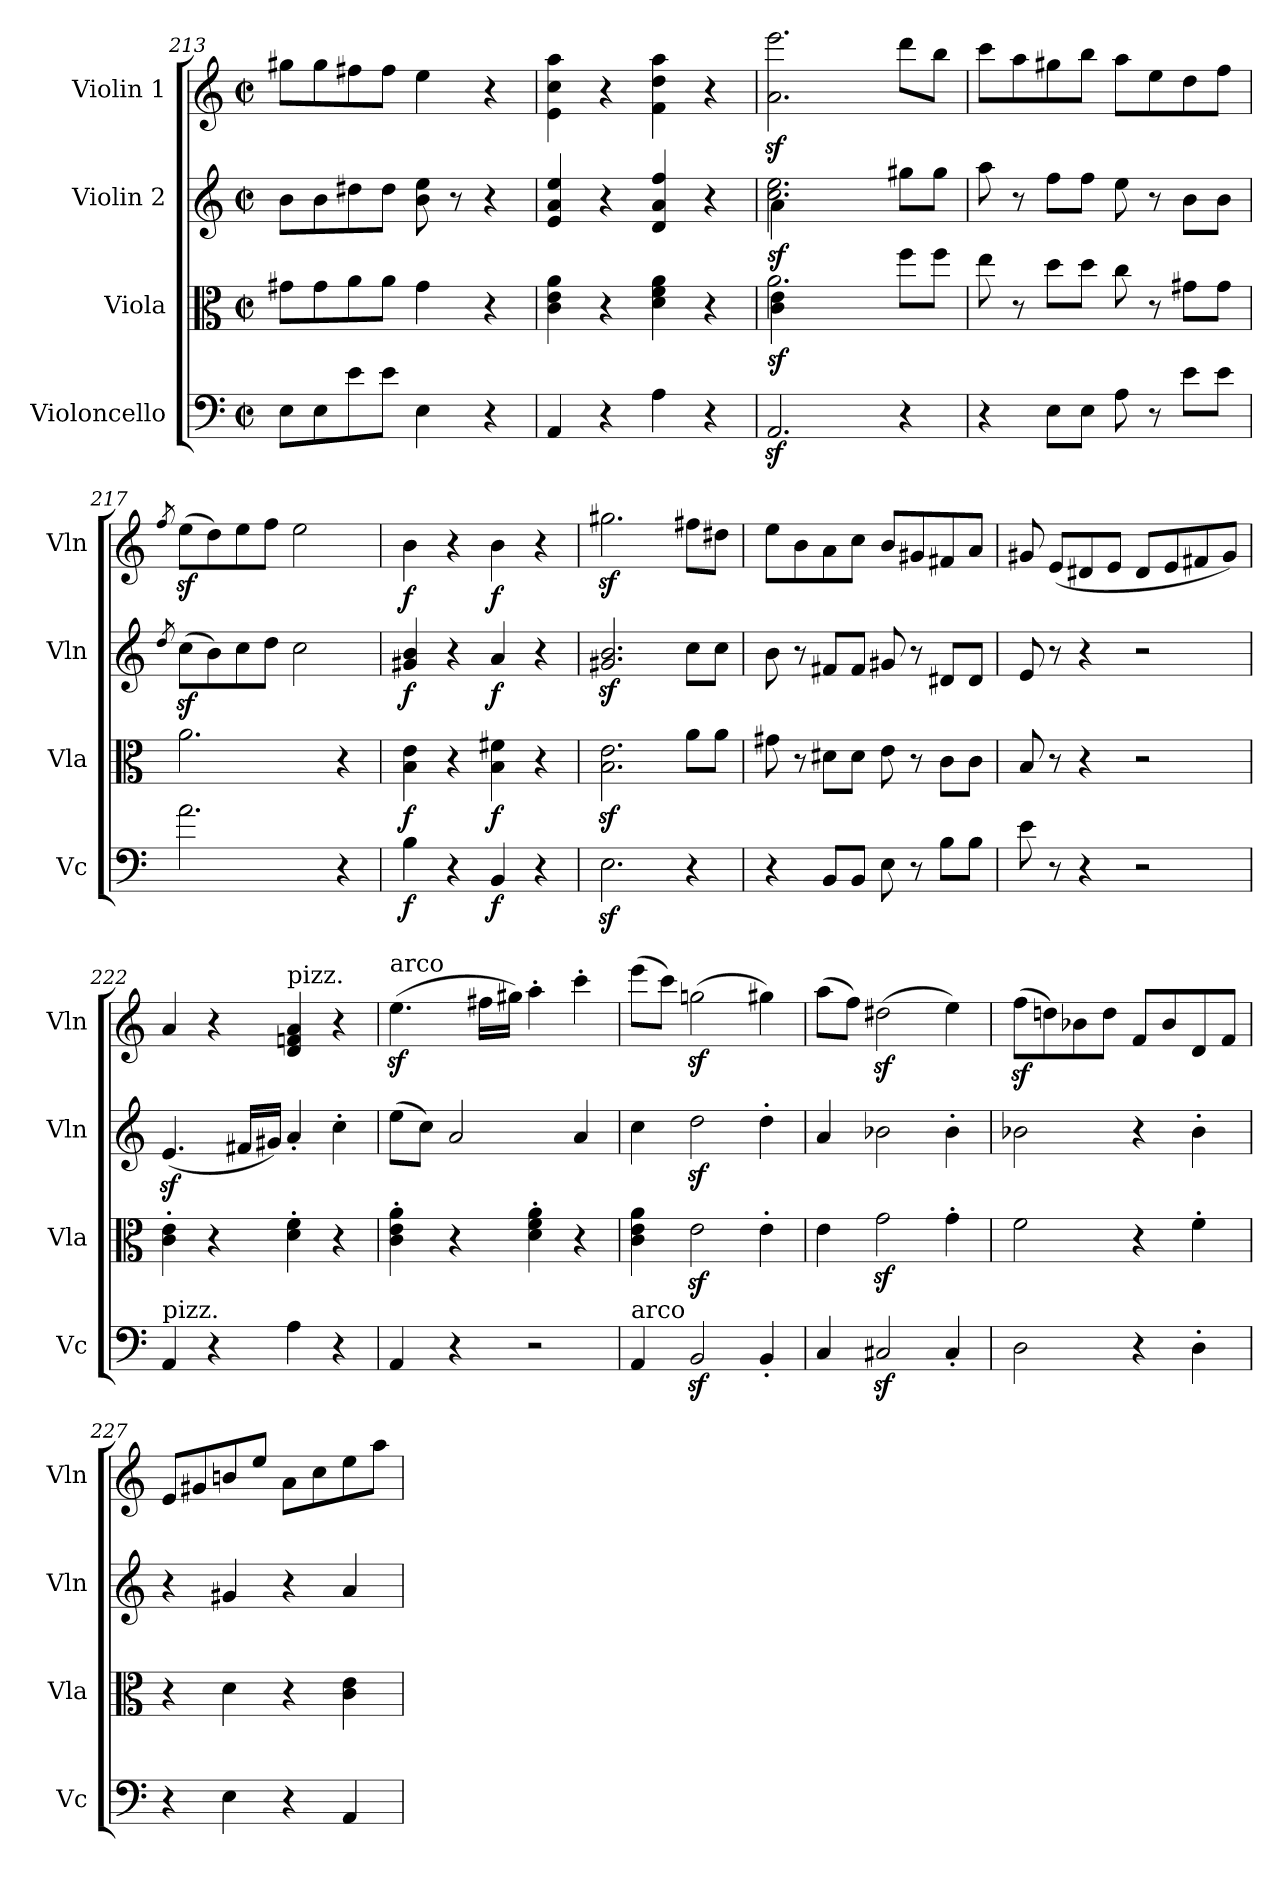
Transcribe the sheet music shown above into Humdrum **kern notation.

**kern	**dynam	**kern	**dynam	**kern	**dynam	**kern	**dynam
*part4	*part4	*part3	*part3	*part2	*part2	*part1	*part1
*staff4	*staff4	*staff3	*staff3	*staff2	*staff2	*staff1	*staff1
*I"Violoncello	*	*I"Viola	*	*I"Violin 2	*	*I"Violin 1	*
*I'Vc	*	*I'Vla	*	*I'Vln	*	*I'Vln	*
*clefF4	*	*clefC3	*	*clefG2	*	*clefG2	*
*k[]	*	*k[]	*	*k[]	*	*k[]	*
*M2/2	*	*M2/2	*	*M2/2	*	*M2/2	*
*met(c|)	*	*met(c|)	*	*met(c|)	*	*met(c|)	*
=213	=213	=213	=213	=213	=213	=213	=213
8E\L	.	8g#X\L	.	8b\L	.	8gg#X\L	.
8E\	.	8g#\	.	8b\	.	8gg#\	.
8e\	.	8a\	.	8dd#X\	.	8ff#X\	.
8e\J	.	8a\J	.	8dd#\J	.	8ff#\J	.
4E\	.	4g#\	.	8b\ 8ee\	.	4ee\	.
.	.	.	.	8r	.	.	.
4r	.	4r	.	4r	.	4r	.
=214	=214	=214	=214	=214	=214	=214	=214
!	!LO:DY:b	!	!	!	!	!	!
!	!LO:DY:n=1:b	!	!LO:DY:b	!	!	!	!
!	!	!	!LO:DY:n=1:b	!	!LO:DY:b	!	!
!	!	!	!	!	!LO:DY:n=1:b	!	!LO:DY:b
!	!	!	!	!	!	!	!LO:DY:n=1:b
4AA/	f other-dynamics	4c\ 4e\ 4a\	f other-dynamics	4e/ 4a/ 4ee/	f other-dynamics	4e\ 4cc\ 4aa\	f other-dynamics
4r	.	4r	.	4r	.	4r	.
4A\	.	4d\ 4f\ 4a\	.	4d/ 4a/ 4ff/	.	4f\ 4dd\ 4aa\	.
4r	.	4r	.	4r	.	4r	.
=215	=215	=215	=215	=215	=215	=215	=215
*	*	*^	*	*^	*	*	*
!	!	!	!	!LO:DY:b	!	!	!LO:DY:b	!	!
2.AAz</	.	2.a\	4c\ 4e\	sf	2.cc\ 2.ee\	4a\	sf	2.a\z< 2.eee\z<	.
.	.	.	2.ryy	.	.	2.ryy	.	.	.
4r	.	8ff\L	.	.	8gg#X\L	.	.	8ddd\L	.
.	.	8ff\J	.	.	8gg#\J	.	.	8bb\J	.
*	*	*v	*v	*	*	*	*	*	*
*	*	*	*	*v	*v	*	*	*
=216	=216	=216	=216	=216	=216	=216	=216
4r	.	8ee\	.	8aa\	.	8ccc\L	.
.	.	8r	.	8r	.	8aa\	.
8E\L	.	8dd\L	.	8ff\L	.	8gg#X\	.
8E\J	.	8dd\J	.	8ff\J	.	8bb\J	.
8A\	.	8cc\	.	8ee\	.	8aa\L	.
8r	.	8r	.	8r	.	8ee\	.
8e\L	.	8g#X\L	.	8b\L	.	8dd\	.
8e\J	.	8g#\J	.	8b\J	.	8ff\J	.
=217	=217	=217	=217	=217	=217	=217	=217
.	.	.	.	8qdd/	.	8qff/	.
2.a\	.	2.a\	.	(8ccz<\L	.	(8eez<\L	.
.	.	.	.	8b\)	.	8dd\)	.
.	.	.	.	8cc\	.	8ee\	.
.	.	.	.	8dd\J	.	8ff\J	.
.	.	.	.	2cc\	.	2ee\	.
4r	.	4r	.	.	.	.	.
=218	=218	=218	=218	=218	=218	=218	=218
!	!LO:DY:b	!	!LO:DY:b	!	!LO:DY:b	!	!LO:DY:b
4B\	f	4B\ 4e\	f	4g#X/ 4b/	f	4b\	f
4r	.	4r	.	4r	.	4r	.
!	!LO:DY:b	!	!LO:DY:b	!	!LO:DY:b	!	!LO:DY:b
4BB/	f	4B\ 4f#X\	f	4a/	f	4b\	f
4r	.	4r	.	4r	.	4r	.
!!LO:LB:g=z
=219	=219	=219	=219	=219	=219	=219	=219
2.Ez<\	.	2.B\z< 2.e\z<	.	2.g#X/z< 2.b/z<	.	2.gg#Xz<\	.
4r	.	8a\L	.	8cc\L	.	8ff#X\L	.
.	.	8a\J	.	8cc\J	.	8dd#X\J	.
=220	=220	=220	=220	=220	=220	=220	=220
4r	.	8g#X\	.	8b\	.	8ee\L	.
.	.	8r	.	8r	.	8b\	.
8BB/L	.	8d#X\L	.	8f#X/L	.	8a\	.
8BB/J	.	8d#\J	.	8f#/J	.	8cc\J	.
8E\	.	8e\	.	8g#X/	.	8b/L	.
8r	.	8r	.	8r	.	8g#X/	.
8B\L	.	8c\L	.	8d#X/L	.	8f#X/	.
8B\J	.	8c\J	.	8d#/J	.	8a/J	.
!!LO:PB:g=z
=221	=221	=221	=221	=221	=221	=221	=221
8e\	.	8B/	.	8e/	.	8g#X/	.
8r	.	8r	.	8r	.	(8e/L	.
4r	.	4r	.	4r	.	8d#X/	.
.	.	.	.	.	.	8e/J	.
2r	.	2r	.	2r	.	8d#/L	.
.	.	.	.	.	.	8e/	.
.	.	.	.	.	.	8f#X/	.
.	.	.	.	.	.	8g#/J)	.
=222	=222	=222	=222	=222	=222	=222	=222
!LO:TX:a:t=pizz.	!	!	!	!	!	!	!
4AA/	.	4c\' 4e\'	.	(4.ez</	.	4a/	.
4r	.	4r	.	.	.	4r	.
.	.	.	.	16f#X/LL	.	.	.
.	.	.	.	16g#X/JJ)	.	.	.
!	!	!	!	!	!	!LO:TX:a:t=pizz.	!
4A\	.	4d\' 4f\'	.	4a'/	.	4d/ 4fn/ 4a/	.
4r	.	4r	.	4cc'\	.	4r	.
=223	=223	=223	=223	=223	=223	=223	=223
!	!	!	!	!	!	!LO:TX:a:t=arco	!
4AA/	.	4c\' 4e\' 4a\'	.	(8ee\L	.	(4.eez<\	.
.	.	.	.	8cc\J)	.	.	.
4r	.	4r	.	2a/	.	.	.
.	.	.	.	.	.	16ff#X\LL	.
.	.	.	.	.	.	16gg#X\JJ)	.
2r	.	4d\' 4f\' 4a\'	.	.	.	4aa'\	.
.	.	4r	.	4a/	.	4ccc'\	.
=224	=224	=224	=224	=224	=224	=224	=224
!LO:TX:a:t=arco	!	!	!	!	!	!	!
4AA/	.	4c\ 4e\ 4a\	.	4cc\	.	(8eee\L	.
.	.	.	.	.	.	8ccc\J)	.
2BBz</	.	2ez<\	.	2ddz<\	.	(2ggnz<\	.
4BB'/	.	4e'\	.	4dd'\	.	4gg#X\)	.
=225	=225	=225	=225	=225	=225	=225	=225
4C/	.	4e\	.	4a/	.	(8aa\L	.
.	.	.	.	.	.	8ff\J)	.
2C#Xz</	.	2gz<\	.	2b-X\	.	(2dd#Xz<\	.
4C#'/	.	4g'\	.	4b-'\	.	4ee\)	.
=226	=226	=226	=226	=226	=226	=226	=226
2D\	.	2f\	.	2b-X\	.	(8ffz<\L	.
.	.	.	.	.	.	8ddn\)	.
.	.	.	.	.	.	8b-X\	.
.	.	.	.	.	.	8dd\J	.
4r	.	4r	.	4r	.	8f/L	.
.	.	.	.	.	.	8b-/	.
4D'\	.	4f'\	.	4b-'\	.	8d/	.
.	.	.	.	.	.	8f/J	.
=227	=227	=227	=227	=227	=227	=227	=227
4r	.	4r	.	4r	.	8e/L	.
.	.	.	.	.	.	8g#X/	.
4E\	.	4d\	.	4g#X/	.	8bn/	.
.	.	.	.	.	.	8ee/J	.
4r	.	4r	.	4r	.	8a\L	.
.	.	.	.	.	.	8cc\	.
4AA/	.	4c\ 4e\	.	4a/	.	8ee\	.
.	.	.	.	.	.	8aa\J	.
=	=	=	=	=	=	=	=
*-	*-	*-	*-	*-	*-	*-	*-
